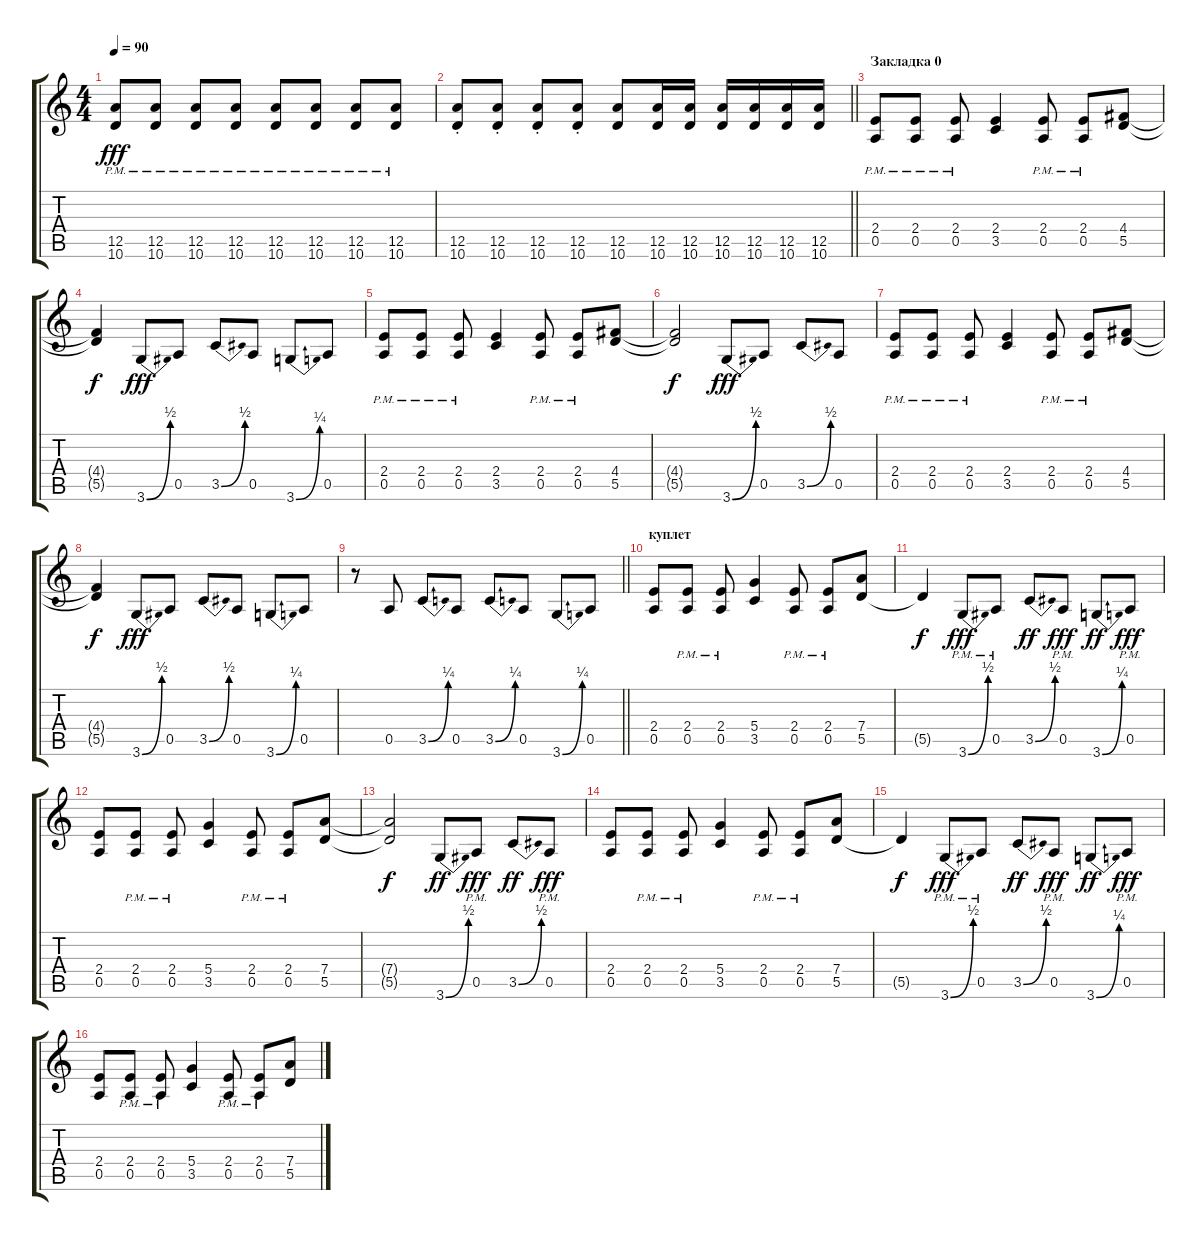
\track "" {instrument distortionguitar}
\staff {score tabs}
\tuning (E4 B3 G3 D3 A2 E2) {hide}
\ts (4 4)
\tempo 90
\clef g2
\ks c
(12.5{pm} 10.6{pm}).8{dy fff} (12.5{pm} 10.6{pm}).8 (12.5{pm} 10.6{pm}).8 (12.5{pm} 10.6{pm}).8 (12.5{pm} 10.6{pm}).8 (12.5{pm} 10.6{pm}).8 (12.5{pm} 10.6{pm}).8 (12.5{pm} 10.6{pm}).8 |
\barLineRight lightlight
(12.5{st} 10.6{st}).8 (12.5{st} 10.6{st}).8 (12.5{st} 10.6{st}).8 (12.5{st} 10.6{st}).8 (12.5 10.6).8 (12.5 10.6).16 (12.5 10.6).16 (12.5 10.6).16 (12.5 10.6).16 (12.5 10.6).16 (12.5 10.6).16 |
\section ("" "Закладка 0")
(2.4{pm} 0.5{pm}).8 (2.4{pm} 0.5{pm}).8 (2.4{pm} 0.5{pm}).8 (2.4 3.5).4 (2.4{pm} 0.5{pm}).8 (2.4{pm} 0.5{pm}).8 (4.4 5.5).8 |
(4.4{t} 5.5{t}).4{dy f} 3.6{be (bend 0 0 60 2)}.8{dy fff} 0.5.8 3.5{be (bend 0 0 60 2)}.8 0.5.8 3.6{be (bend 0 0 60 1)}.8 0.5.8 |
(2.4{pm} 0.5{pm}).8 (2.4{pm} 0.5{pm}).8 (2.4{pm} 0.5{pm}).8 (2.4 3.5).4 (2.4{pm} 0.5{pm}).8 (2.4{pm} 0.5{pm}).8 (4.4 5.5).8 |
(4.4{t} 5.5{t}).2{dy f} 3.6{be (bend 0 0 60 2)}.8{dy fff} 0.5.8 3.5{be (bend 0 0 60 2)}.8 0.5.8 |
(2.4{pm} 0.5{pm}).8 (2.4{pm} 0.5{pm}).8 (2.4{pm} 0.5{pm}).8 (2.4 3.5).4 (2.4{pm} 0.5{pm}).8 (2.4{pm} 0.5{pm}).8 (4.4 5.5).8 |
(4.4{t} 5.5{t}).4{dy f} 3.6{be (bend 0 0 60 2)}.8{dy fff} 0.5.8 3.5{be (bend 0 0 60 2)}.8 0.5.8 3.6{be (bend 0 0 60 1)}.8 0.5.8 |
\barLineRight lightlight
r.8 0.5.8 3.5{be (bend 0 0 60 1)}.8 0.5.8 3.5{be (bend 0 0 60 1)}.8 0.5.8 3.6{be (bend 0 0 60 1)}.8 0.5.8 |
\section ("" "куплет")
(2.4 0.5).8 (2.4{pm} 0.5{pm}).8 (2.4{pm} 0.5{pm}).8 (5.4 3.5).4 (2.4{pm} 0.5{pm}).8 (2.4{pm} 0.5{pm}).8 (7.4 5.5).8 |
5.5{t}.4{dy f} 3.6{be (bend 0 0 60 2) pm}.8{dy fff} 0.5{pm}.8 3.5{be (bend 0 0 60 2)}.8{dy ff} 0.5{pm}.8{dy fff} 3.6{be (bend 0 0 60 1)}.8{dy ff} 0.5{pm}.8{dy fff} |
(2.4 0.5).8 (2.4{pm} 0.5{pm}).8 (2.4{pm} 0.5{pm}).8 (5.4 3.5).4 (2.4{pm} 0.5{pm}).8 (2.4{pm} 0.5{pm}).8 (7.4 5.5).8 |
(7.4{t} 5.5{t}).2{dy f} 3.6{be (bend 0 0 60 2)}.8{dy ff} 0.5{pm}.8{dy fff} 3.5{be (bend 0 0 60 2)}.8{dy ff} 0.5{pm}.8{dy fff} |
(2.4 0.5).8 (2.4{pm} 0.5{pm}).8 (2.4{pm} 0.5{pm}).8 (5.4 3.5).4 (2.4{pm} 0.5{pm}).8 (2.4{pm} 0.5{pm}).8 (7.4 5.5).8 |
5.5{t}.4{dy f} 3.6{be (bend 0 0 60 2) pm}.8{dy fff} 0.5{pm}.8 3.5{be (bend 0 0 60 2)}.8{dy ff} 0.5{pm}.8{dy fff} 3.6{be (bend 0 0 60 1)}.8{dy ff} 0.5{pm}.8{dy fff} |
(2.4 0.5).8 (2.4{pm} 0.5{pm}).8 (2.4{pm} 0.5{pm}).8 (5.4 3.5).4 (2.4{pm} 0.5{pm}).8 (2.4{pm} 0.5{pm}).8 (7.4 5.5).8
